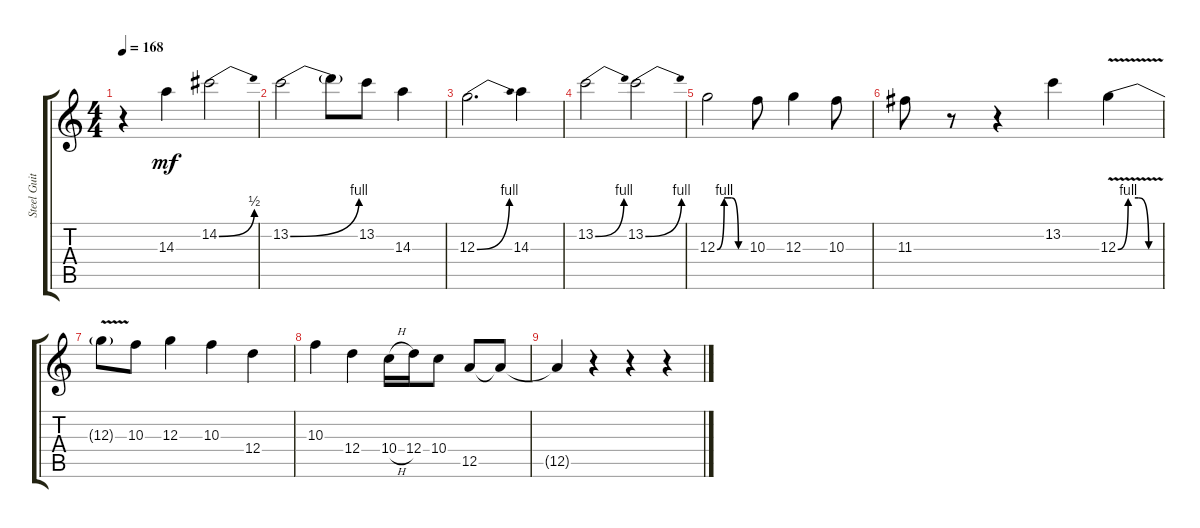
\track ("Steel Guitar" "Steel Guit") {instrument acousticguitarsteel}
\staff {score tabs}
\tuning (E4 B3 G3 D3 A2 E2) {hide}
\ts (4 4)
\tempo 168
\clef g2
\ks c
r.4{dy mf} 14.3.4 14.2{be (bend 0 0 60 2)}.2 |
13.2{be (bend 0 0 60 4)}.2 13.2{t}.8 13.2.8 14.3.4 |
12.3{be (bend 0 0 60 4)}.2{d} 14.3.4 |
13.2{be (bend 0 0 60 4)}.2 13.2{be (bend 0 0 60 4)}.2 |
12.3{be (custom 0 0 15 4 30 4 45 0 60 0)}.2 10.3.8 12.3.4 10.3.8 |
11.3.8 r.8 r.4 13.2.4 12.3{be (custom 0 0 15 4 30 4 45 0 60 0) v}.4 |
12.3{t}.8 10.3.8 12.3.4 10.3.4 12.4.4 |
10.3.4 12.4.4 10.4{h}.16 12.4.16 10.4.8 12.5.8 12.5{t}.8 |
12.5{t}.4 r.4 r.4 r.4
